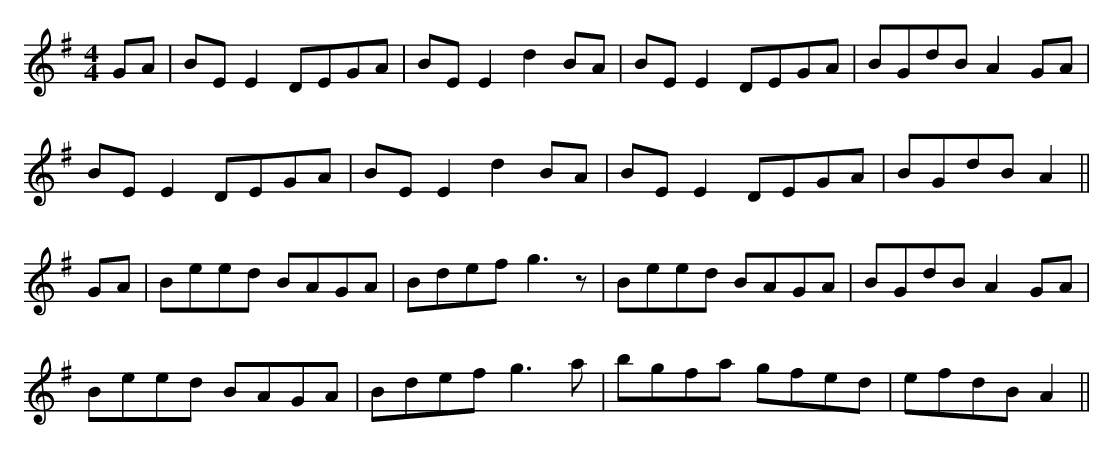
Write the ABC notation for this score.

X:1
M:4/4
K:Emin
GA|BE E2 DEGA|BEE2 d2 BA|BE E2 DEGA|BGdB A2 GA|
BEE2 DEGA|BEE2 d2 BA|BEE2 DEGA|BGdB A2||
GA|Beed BAGA|Bdef g3 z|Beed BAGA|BGdB A2GA|
Beed BAGA|Bdef g3 a|bgfa gfed|efdB A2||
